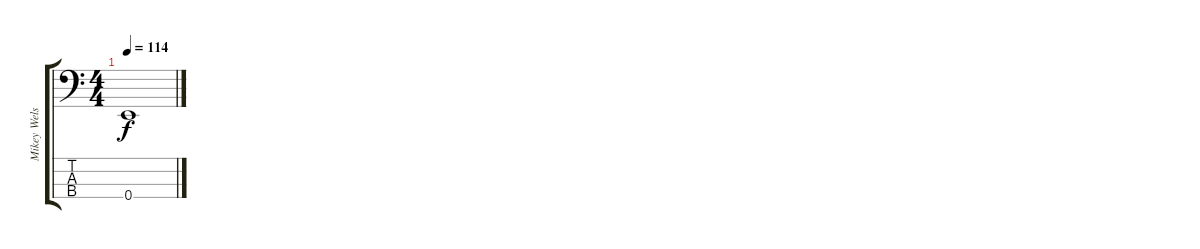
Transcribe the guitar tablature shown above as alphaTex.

\track ("Mikey Welsh - Bass" "Mikey Wels") {instrument electricbasspick}
\staff {score tabs}
\tuning (G2 D2 A1 E1) {hide}
\ts (4 4)
\tempo 114
\clef f4
\ks c
0.4.1{dy f}
